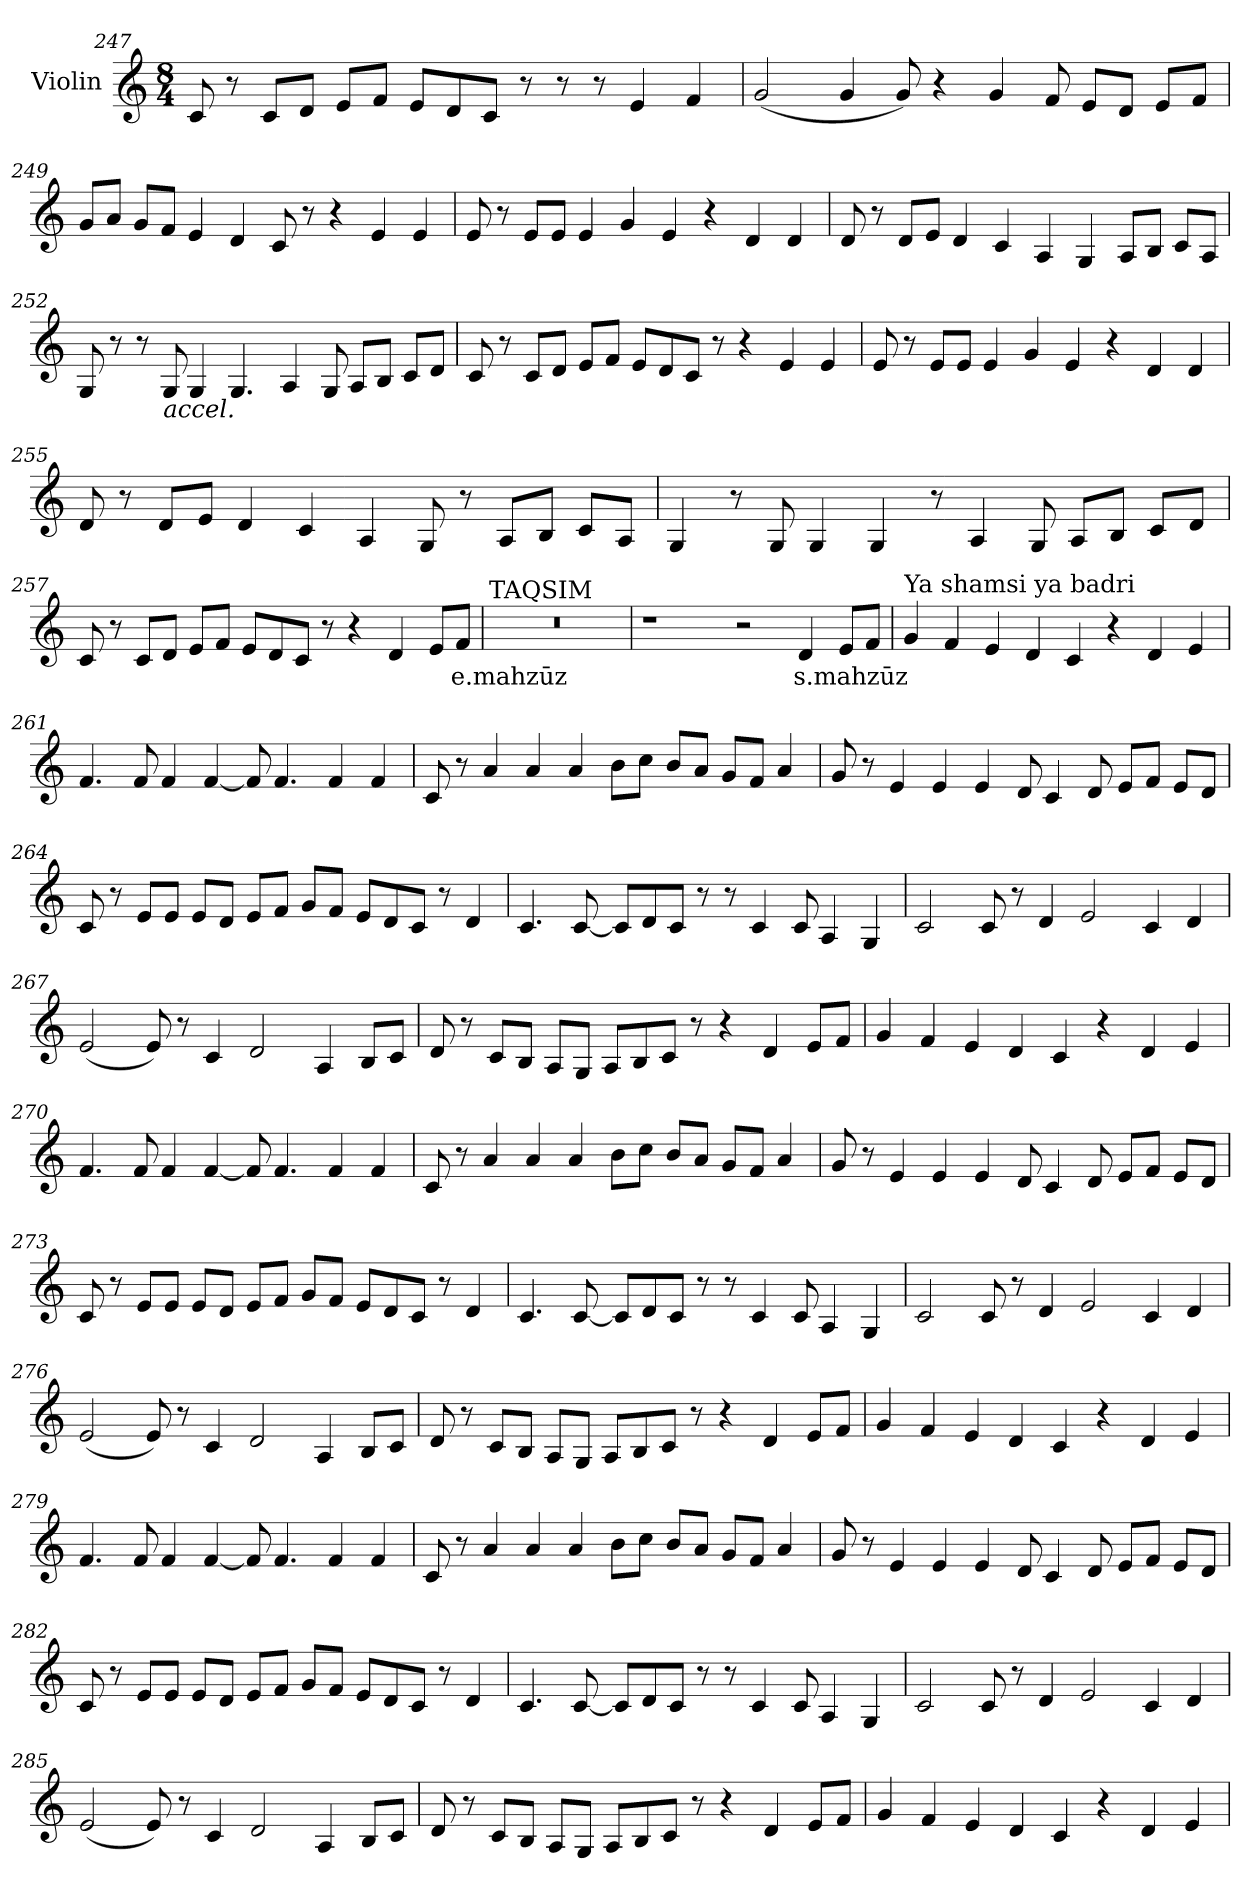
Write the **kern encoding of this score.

**kern	**text
*part1	*part1
*staff1	*staff1
*I"Violin	*
*clefG2	*
*k[]	*
*M8/4	*
=247	=247
8c/	.
8r	.
8c/L	.
8d/J	.
8e/L	.
8f/J	.
8e/L	.
8d/	.
8c/J	.
8r	.
8r	.
8r	.
4e/	.
4f/	.
!!LO:LB:g=z
=248	=248
(<2g/	.
4g/	.
8g/)	.
4r	.
4g/	.
8f/	.
8e/L	.
8d/J	.
8e/L	.
8f/J	.
=249	=249
8g/L	.
8a/J	.
8g/L	.
8f/J	.
4e/	.
4d/	.
8c/	.
8r	.
4r	.
4e/	.
4e/	.
!!LO:LB:g=z
=250	=250
8e/	.
8r	.
8e/L	.
8e/J	.
4e/	.
4g/	.
4e/	.
4r	.
4d/	.
4d/	.
=251	=251
8d/	.
8r	.
8d/L	.
8e/J	.
4d/	.
4c/	.
4A/	.
4G/	.
8A/L	.
8B/J	.
8c/L	.
8A/J	.
!!LO:PB:g=z
=252	=252
8G/	.
8r	.
8r	.
!LO:TX:b:i:t=accel.	!
8G/	.
4G/	.
4.G/	.
4A/	.
8G/	.
8A/L	.
8B/J	.
8c/L	.
8d/J	.
=253	=253
8c/	.
8r	.
8c/L	.
8d/J	.
8e/L	.
8f/J	.
8e/L	.
8d/	.
8c/J	.
8r	.
4r	.
4e/	.
4e/	.
!!LO:LB:g=z
=254	=254
8e/	.
8r	.
8e/L	.
8e/J	.
4e/	.
4g/	.
4e/	.
4r	.
4d/	.
4d/	.
=255	=255
8d/	.
8r	.
8d/L	.
8e/J	.
4d/	.
4c/	.
4A/	.
8G/	.
8r	.
8A/L	.
8B/J	.
8c/L	.
8A/J	.
!!LO:LB:g=z
=256	=256
4G/	.
8r	.
8G/	.
4G/	.
4G/	.
8r	.
4A/	.
8G/	.
8A/L	.
8B/J	.
8c/L	.
8d/J	.
=257	=257
8c/	.
8r	.
8c/L	.
8d/J	.
8e/L	.
8f/J	.
8e/L	.
8d/	.
8c/J	.
8r	.
4r	.
4d/	.
8e/L	.
!	!LO:LY:b
8f/J	e.mahzūz
!!LO:LB:g=z
=258	=258
!LO:TX:a:t=TAQSIM	!
0r	.
=259	=259
*MM100	*
1r	.
2r	.
!	!LO:LY:b
4d/	s.mahzūz
8e/L	.
8f/J	.
!!LO:LB:g=z
=260	=260
!LO:TX:a:t=Ya shamsi ya badri	!
4g/	.
4f/	.
4e/	.
4d/	.
4c/	.
4r	.
4d/	.
4e/	.
!!LO:LB:g=z
=261	=261
4.f/	.
8f/	.
4f/	.
[4f/	.
8f/]	.
4.f/	.
4f/	.
4f/	.
=262	=262
8c/	.
8r	.
4a/	.
4a/	.
4a/	.
8b\L	.
8cc\J	.
8b/L	.
8a/J	.
8g/L	.
8f/J	.
4a/	.
!!LO:LB:g=z
=263	=263
8g/	.
8r	.
4e/	.
4e/	.
4e/	.
8d/	.
4c/	.
8d/	.
8e/L	.
8f/J	.
8e/L	.
8d/J	.
=264	=264
8c/	.
8r	.
8e/L	.
8e/J	.
8e/L	.
8d/J	.
8e/L	.
8f/J	.
8g/L	.
8f/J	.
8e/L	.
8d/	.
8c/J	.
8r	.
4d/	.
!!LO:LB:g=z
=265	=265
4.c/	.
[8c/	.
8c/L]	.
8d/	.
8c/J	.
8r	.
8r	.
4c/	.
8c/	.
4A/	.
4G/	.
=266	=266
2c/	.
8c/	.
8r	.
4d/	.
2e/	.
4c/	.
4d/	.
=267	=267
(<2e/	.
8e/)	.
8r	.
4c/	.
2d/	.
4A/	.
8B/L	.
8c/J	.
!!LO:PB:g=z
=268	=268
8d/	.
8r	.
8c/L	.
8B/J	.
8A/L	.
8G/J	.
8A/L	.
8B/	.
8c/J	.
8r	.
4r	.
4d/	.
8e/L	.
8f/J	.
=269	=269
4g/	.
4f/	.
4e/	.
4d/	.
4c/	.
4r	.
4d/	.
4e/	.
!!LO:LB:g=z
=270	=270
4.f/	.
8f/	.
4f/	.
[4f/	.
8f/]	.
4.f/	.
4f/	.
4f/	.
=271	=271
8c/	.
8r	.
4a/	.
4a/	.
4a/	.
8b\L	.
8cc\J	.
8b/L	.
8a/J	.
8g/L	.
8f/J	.
4a/	.
!!LO:LB:g=z
=272	=272
8g/	.
8r	.
4e/	.
4e/	.
4e/	.
8d/	.
4c/	.
8d/	.
8e/L	.
8f/J	.
8e/L	.
8d/J	.
=273	=273
8c/	.
8r	.
8e/L	.
8e/J	.
8e/L	.
8d/J	.
8e/L	.
8f/J	.
8g/L	.
8f/J	.
8e/L	.
8d/	.
8c/J	.
8r	.
4d/	.
!!LO:LB:g=z
=274	=274
4.c/	.
[8c/	.
8c/L]	.
8d/	.
8c/J	.
8r	.
8r	.
4c/	.
8c/	.
4A/	.
4G/	.
=275	=275
2c/	.
8c/	.
8r	.
4d/	.
2e/	.
4c/	.
4d/	.
=276	=276
(<2e/	.
8e/)	.
8r	.
4c/	.
2d/	.
4A/	.
8B/L	.
8c/J	.
!!LO:LB:g=z
=277	=277
8d/	.
8r	.
8c/L	.
8B/J	.
8A/L	.
8G/J	.
8A/L	.
8B/	.
8c/J	.
8r	.
4r	.
4d/	.
8e/L	.
8f/J	.
=278	=278
4g/	.
4f/	.
4e/	.
4d/	.
4c/	.
4r	.
4d/	.
4e/	.
!!LO:LB:g=z
=279	=279
4.f/	.
8f/	.
4f/	.
[4f/	.
8f/]	.
4.f/	.
4f/	.
4f/	.
=280	=280
8c/	.
8r	.
4a/	.
4a/	.
4a/	.
8b\L	.
8cc\J	.
8b/L	.
8a/J	.
8g/L	.
8f/J	.
4a/	.
!!LO:LB:g=z
=281	=281
8g/	.
8r	.
4e/	.
4e/	.
4e/	.
8d/	.
4c/	.
8d/	.
8e/L	.
8f/J	.
8e/L	.
8d/J	.
=282	=282
8c/	.
8r	.
8e/L	.
8e/J	.
8e/L	.
8d/J	.
8e/L	.
8f/J	.
8g/L	.
8f/J	.
8e/L	.
8d/	.
8c/J	.
8r	.
4d/	.
!!LO:LB:g=z
=283	=283
4.c/	.
[8c/	.
8c/L]	.
8d/	.
8c/J	.
8r	.
8r	.
4c/	.
8c/	.
4A/	.
4G/	.
=284	=284
2c/	.
8c/	.
8r	.
4d/	.
2e/	.
4c/	.
4d/	.
=285	=285
(<2e/	.
8e/)	.
8r	.
4c/	.
2d/	.
4A/	.
8B/L	.
8c/J	.
!!LO:PB:g=z
=286	=286
8d/	.
8r	.
8c/L	.
8B/J	.
8A/L	.
8G/J	.
8A/L	.
8B/	.
8c/J	.
8r	.
4r	.
4d/	.
8e/L	.
8f/J	.
=287	=287
4g/	.
4f/	.
4e/	.
4d/	.
4c/	.
4r	.
4d/	.
4e/	.
=	=
*-	*-
